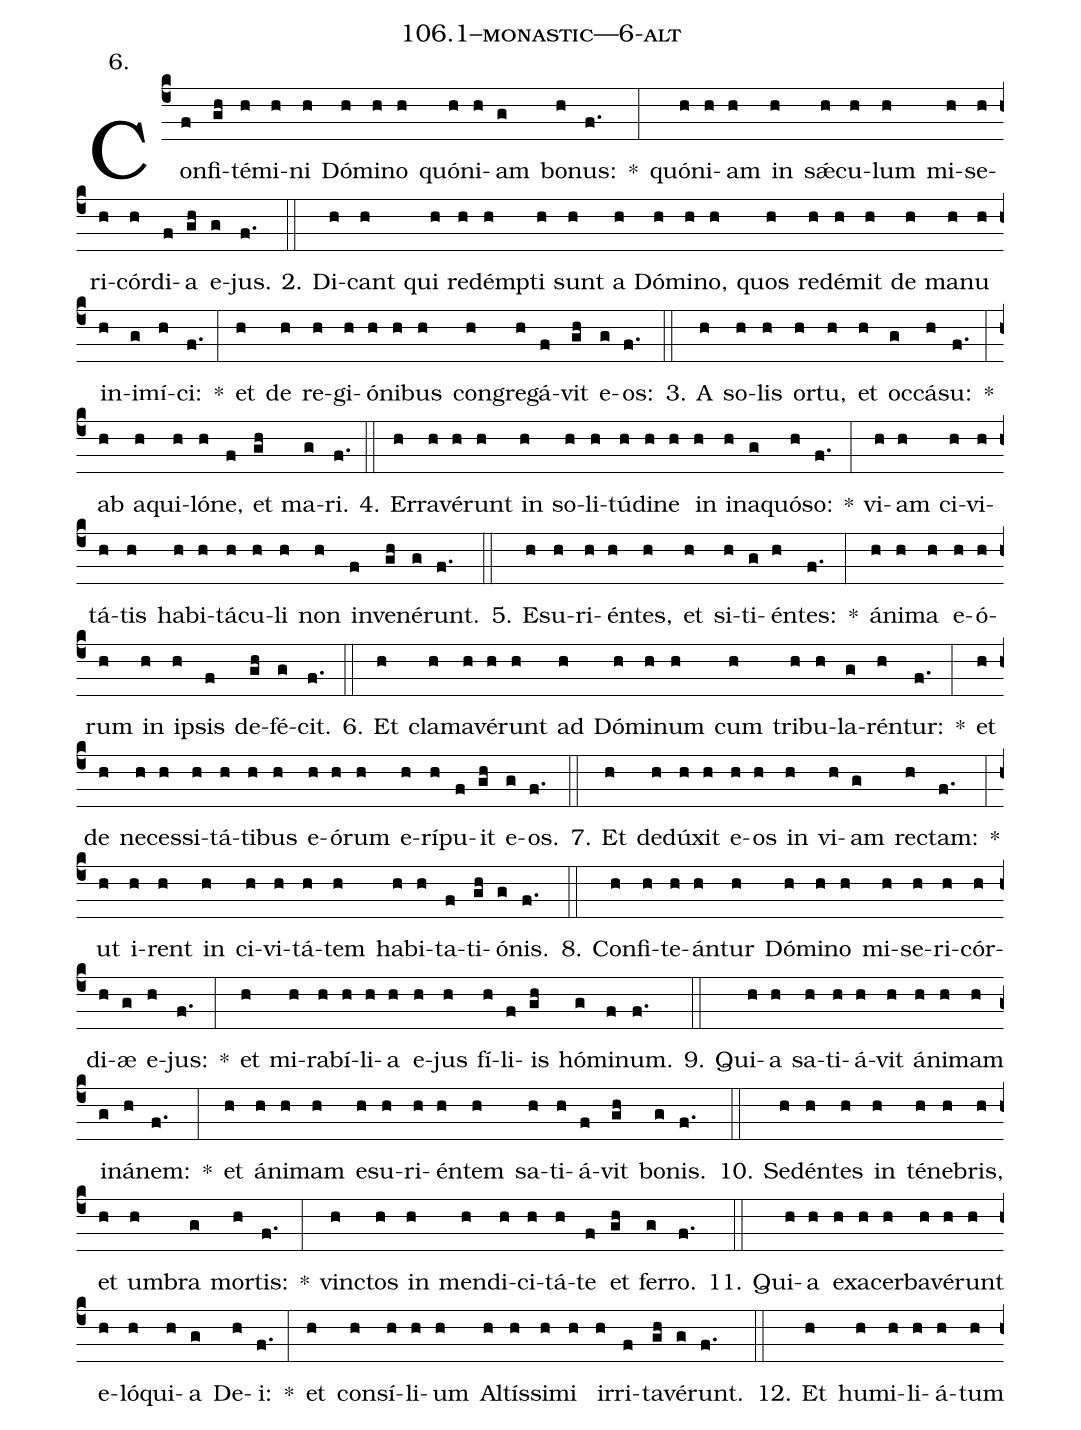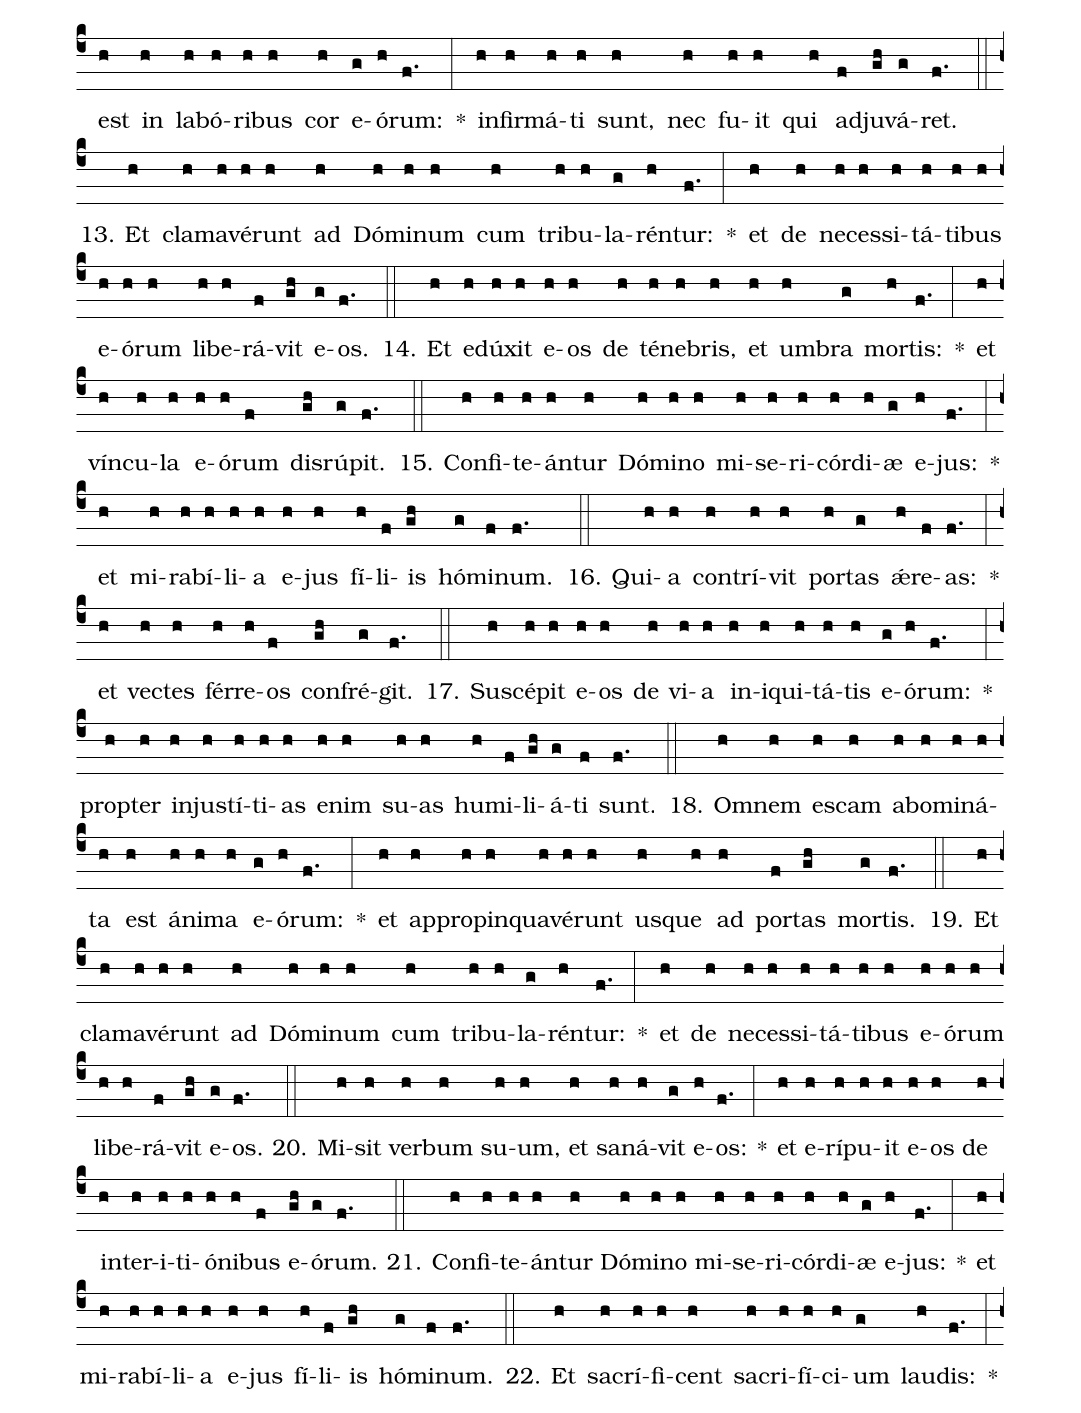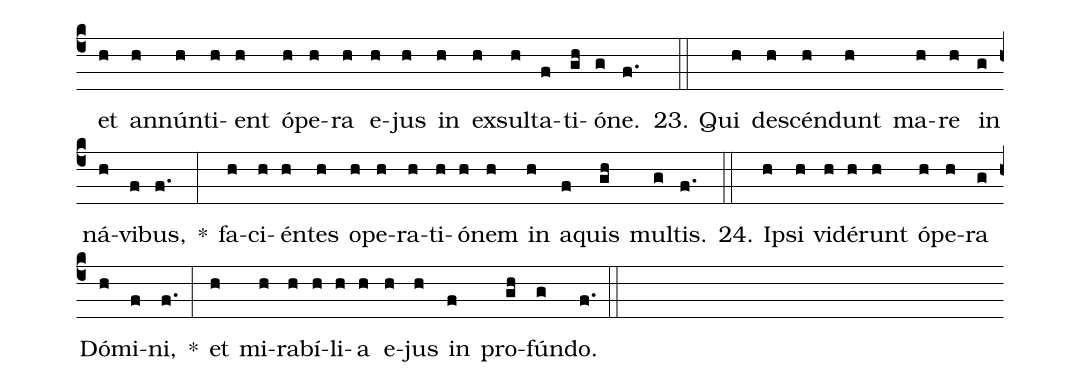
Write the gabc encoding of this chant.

name: 106.1--monastic---6-alt;
annotation: 6.;
%%
(c4)Con(f)fi(gh)té(h)mi(h)ni(h) Dó(h)mi(h)no(h) quón(h)i(h)am(g) bo(h)nus:(f.) *(:) quón(h)i(h)am(h) in(h) sǽ(h)cu(h)lum(h) mi(h)se(h)ri(h)cór(h)di(f)a(gh) e(g)jus.(f.) (::)
2. Di(h)cant(h) qui(h) red(h)émp(h)ti(h) sunt(h) a(h) Dó(h)mi(h)no,(h) quos(h) red(h)é(h)mit(h) de(h) ma(h)nu(h) in(h)i(g)mí(h)ci:(f.) *(:) et(h) de(h) re(h)gi(h)ó(h)ni(h)bus(h) con(h)gre(h)gá(f)vit(gh) e(g)os:(f.) (::)
3. A(h) so(h)lis(h) or(h)tu,(h) et(h) oc(g)cá(h)su:(f.) *(:) ab(h) a(h)qui(h)ló(h)ne,(f) et(gh) ma(g)ri.(f.) (::)
4. Er(h)ra(h)vé(h)runt(h) in(h) so(h)li(h)tú(h)di(h)ne(h) in(h) in(h)a(g)quó(h)so:(f.) *(:) vi(h)am(h) ci(h)vi(h)tá(h)tis(h) ha(h)bi(h)tá(h)cu(h)li(h) non(h) in(f)ve(gh)né(g)runt.(f.) (::)
5. E(h)su(h)ri(h)én(h)tes,(h) et(h) si(h)ti(g)én(h)tes:(f.) *(:) á(h)ni(h)ma(h) e(h)ó(h)rum(h) in(h) ip(h)sis(f) de(gh)fé(g)cit.(f.) (::)
6. Et(h) cla(h)ma(h)vé(h)runt(h) ad(h) Dó(h)mi(h)num(h) cum(h) tri(h)bu(h)la(g)rén(h)tur:(f.) *(:) et(h) de(h) ne(h)ces(h)si(h)tá(h)ti(h)bus(h) e(h)ó(h)rum(h) e(h)rí(h)pu(f)it(gh) e(g)os.(f.) (::)
7. Et(h) de(h)dú(h)xit(h) e(h)os(h) in(h) vi(h)am(g) rec(h)tam:(f.) *(:) ut(h) i(h)rent(h) in(h) ci(h)vi(h)tá(h)tem(h) ha(h)bi(h)ta(f)ti(gh)ó(g)nis.(f.) (::)
8. Con(h)fi(h)te(h)án(h)tur(h) Dó(h)mi(h)no(h) mi(h)se(h)ri(h)cór(h)di(h)æ(g) e(h)jus:(f.) *(:) et(h) mi(h)ra(h)bí(h)li(h)a(h) e(h)jus(h) fí(h)li(f)is(gh) hó(g)mi(f)num.(f.) (::)
9. Qui(h)a(h) sa(h)ti(h)á(h)vit(h) á(h)ni(h)mam(h) in(g)á(h)nem:(f.) *(:) et(h) á(h)ni(h)mam(h) e(h)su(h)ri(h)én(h)tem(h) sa(h)ti(h)á(f)vit(gh) bo(g)nis.(f.) (::)
10. Se(h)dén(h)tes(h) in(h) té(h)ne(h)bris,(h) et(h) um(h)bra(g) mor(h)tis:(f.) *(:) vinc(h)tos(h) in(h) men(h)di(h)ci(h)tá(h)te(f) et(gh) fer(g)ro.(f.) (::)
11. Qui(h)a(h) ex(h)a(h)cer(h)ba(h)vé(h)runt(h) e(h)ló(h)qui(h)a(g) De(h)i:(f.) *(:) et(h) con(h)sí(h)li(h)um(h) Al(h)tís(h)si(h)mi(h) ir(h)ri(f)ta(gh)vé(g)runt.(f.) (::)
12. Et(h) hu(h)mi(h)li(h)á(h)tum(h) est(h) in(h) la(h)bó(h)ri(h)bus(h) cor(h) e(g)ó(h)rum:(f.) *(:) in(h)fir(h)má(h)ti(h) sunt,(h) nec(h) fu(h)it(h) qui(h) ad(f)ju(gh)vá(g)ret.(f.) (::)
13. Et(h) cla(h)ma(h)vé(h)runt(h) ad(h) Dó(h)mi(h)num(h) cum(h) tri(h)bu(h)la(g)rén(h)tur:(f.) *(:) et(h) de(h) ne(h)ces(h)si(h)tá(h)ti(h)bus(h) e(h)ó(h)rum(h) li(h)be(h)rá(f)vit(gh) e(g)os.(f.) (::)
14. Et(h) e(h)dú(h)xit(h) e(h)os(h) de(h) té(h)ne(h)bris,(h) et(h) um(h)bra(g) mor(h)tis:(f.) *(:) et(h) vín(h)cu(h)la(h) e(h)ó(h)rum(f) dis(gh)rú(g)pit.(f.) (::)
15. Con(h)fi(h)te(h)án(h)tur(h) Dó(h)mi(h)no(h) mi(h)se(h)ri(h)cór(h)di(h)æ(g) e(h)jus:(f.) *(:) et(h) mi(h)ra(h)bí(h)li(h)a(h) e(h)jus(h) fí(h)li(f)is(gh) hó(g)mi(f)num.(f.) (::)
16. Qui(h)a(h) con(h)trí(h)vit(h) por(h)tas(g) ǽ(h)re(f)as:(f.) *(:) et(h) vec(h)tes(h) fér(h)re(h)os(f) con(gh)fré(g)git.(f.) (::)
17. Su(h)scé(h)pit(h) e(h)os(h) de(h) vi(h)a(h) in(h)i(h)qui(h)tá(h)tis(h) e(g)ó(h)rum:(f.) *(:) prop(h)ter(h) in(h)jus(h)tí(h)ti(h)as(h) e(h)nim(h) su(h)as(h) hu(h)mi(f)li(gh)á(g)ti(f) sunt.(f.) (::)
18. Om(h)nem(h) es(h)cam(h) ab(h)o(h)mi(h)ná(h)ta(h) est(h) á(h)ni(h)ma(h) e(g)ó(h)rum:(f.) *(:) et(h) ap(h)pro(h)pin(h)qua(h)vé(h)runt(h) us(h)que(h) ad(h) por(f)tas(gh) mor(g)tis.(f.) (::)
19. Et(h) cla(h)ma(h)vé(h)runt(h) ad(h) Dó(h)mi(h)num(h) cum(h) tri(h)bu(h)la(g)rén(h)tur:(f.) *(:) et(h) de(h) ne(h)ces(h)si(h)tá(h)ti(h)bus(h) e(h)ó(h)rum(h) li(h)be(h)rá(f)vit(gh) e(g)os.(f.) (::)
20. Mi(h)sit(h) ver(h)bum(h) su(h)um,(h) et(h) sa(h)ná(h)vit(g) e(h)os:(f.) *(:) et(h) e(h)rí(h)pu(h)it(h) e(h)os(h) de(h) in(h)ter(h)i(h)ti(h)ó(h)ni(h)bus(f) e(gh)ó(g)rum.(f.) (::)
21. Con(h)fi(h)te(h)án(h)tur(h) Dó(h)mi(h)no(h) mi(h)se(h)ri(h)cór(h)di(h)æ(g) e(h)jus:(f.) *(:) et(h) mi(h)ra(h)bí(h)li(h)a(h) e(h)jus(h) fí(h)li(f)is(gh) hó(g)mi(f)num.(f.) (::)
22. Et(h) sa(h)crí(h)fi(h)cent(h) sa(h)cri(h)fí(h)ci(h)um(g) lau(h)dis:(f.) *(:) et(h) an(h)nún(h)ti(h)ent(h) ó(h)pe(h)ra(h) e(h)jus(h) in(h) ex(h)sul(h)ta(f)ti(gh)ó(g)ne.(f.) (::)
23. Qui(h) de(h)scén(h)dunt(h) ma(h)re(h) in(g) ná(h)vi(f)bus,(f.) *(:) fa(h)ci(h)én(h)tes(h) o(h)pe(h)ra(h)ti(h)ó(h)nem(h) in(h) a(f)quis(gh) mul(g)tis.(f.) (::)
24. Ip(h)si(h) vi(h)dé(h)runt(h) ó(h)pe(h)ra(g) Dó(h)mi(f)ni,(f.) *(:) et(h) mi(h)ra(h)bí(h)li(h)a(h) e(h)jus(h) in(f) pro(gh)fún(g)do.(f.) (::)
